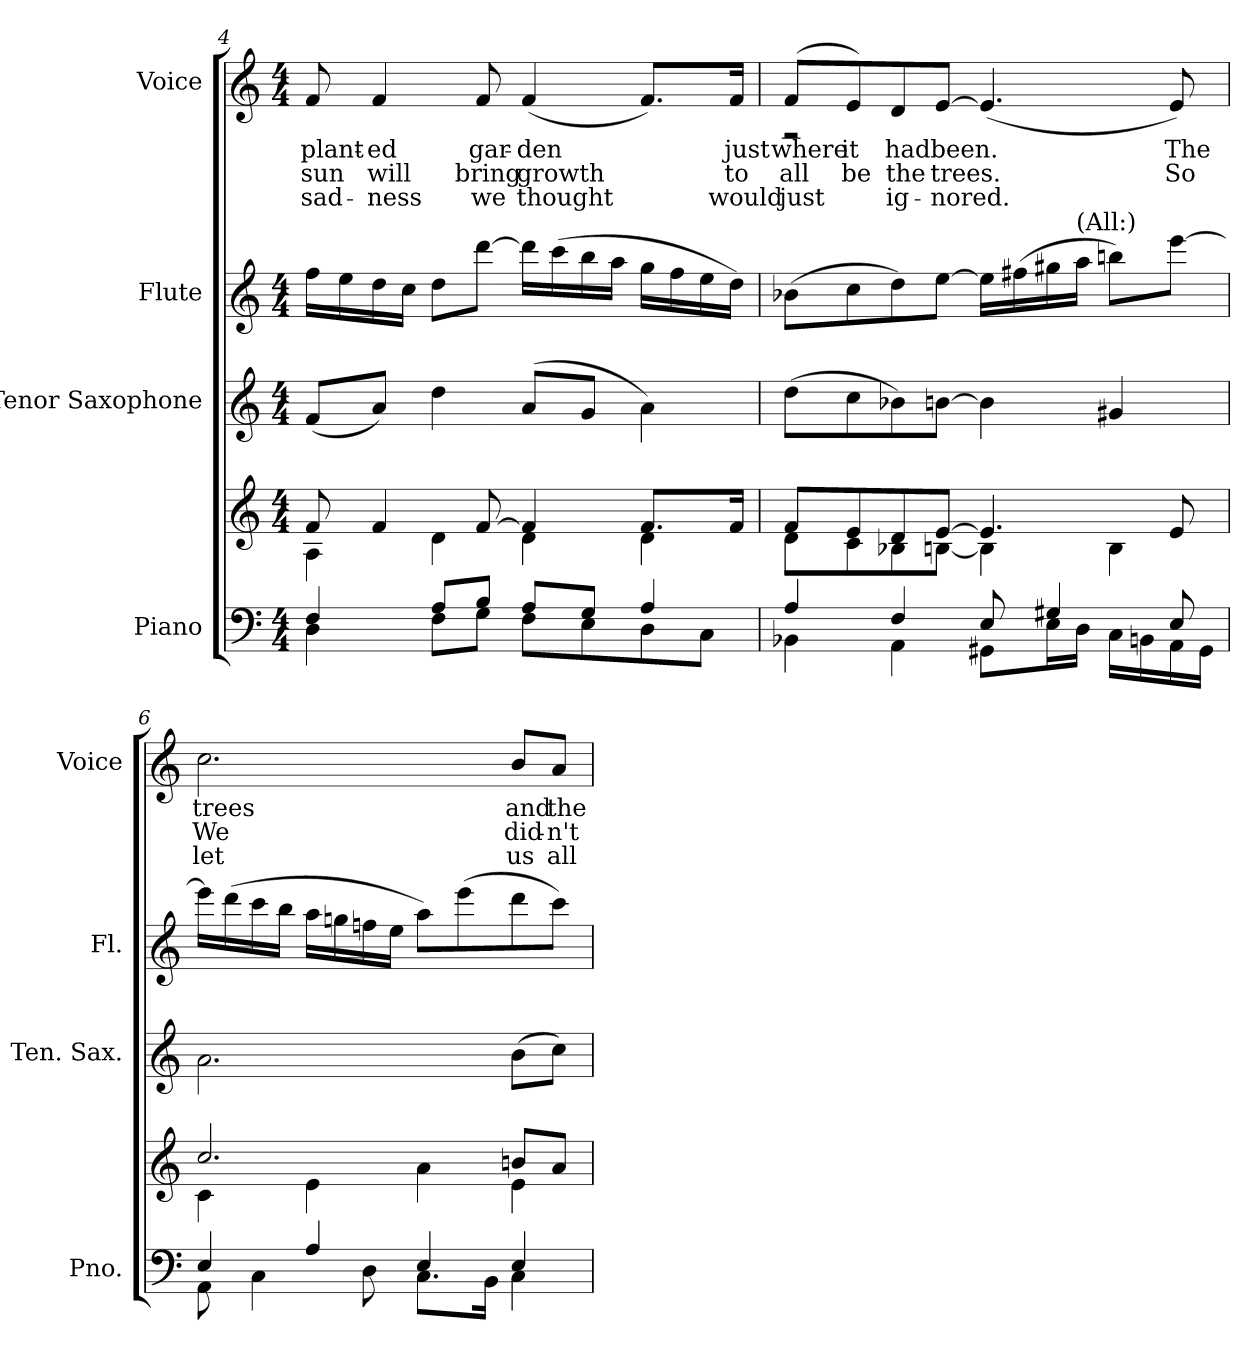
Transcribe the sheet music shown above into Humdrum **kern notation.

**kern	**kern	**kern	**kern	**kern	**text	**text	**text
*part4	*part4	*part3	*part2	*part1	*part1	*part1	*part1
*staff5	*staff4	*staff3	*staff2	*staff1	*staff1	*staff1	*staff1
*I"Piano	*	*I"Tenor Saxophone	*I"Flute	*I"Voice	*	*	*
*I'Pno.	*	*I'Ten. Sax.	*I'Fl.	*I'Voice	*	*	*
!!LO:LB:g=z
*clefF4	*clefG2	*clefG2	*clefG2	*clefG2	*	*	*
*	*	*ITrd8c14	*	*	*	*	*
*k[]	*k[]	*k[]	*k[]	*k[]	*	*	*
*C:	*C:	*C:	*C:	*C:	*	*	*
*M4/4	*M4/4	*M4/4	*M4/4	*M4/4	*	*	*
=4	=4	=4	=4	=4	=4	=4	=4
*^	*^	*	*	*	*	*	*
!	!	!	!	!	!	!	!LO:LY:b:color=#000000	!LO:LY:b:color=#000000	!LO:LY:b:color=#000000
4Fi/	4Di\	8fi/	4Ai\	(8Fi/L	16ffi\LL	8fi/	-plant-	sun	sad-
.	.	.	.	.	16eei\	.	.	.	.
!	!	!	!	!	!	!	!LO:LY:b:color=#000000	!LO:LY:b:color=#000000	!LO:LY:b:color=#000000
.	.	4fi/	.	8Ai/J)	16ddi\	4fi/	-ed	will	-ness
.	.	.	.	.	16cci\JJ	.	.	.	.
8Ai/L	8Fi\L	.	4di\	4di\	8ddi\L	.	.	.	.
!	!	!	!	!	!	!	!LO:LY:b:color=#000000	!LO:LY:b:color=#000000	!LO:LY:b:color=#000000
8Bi/J	8Gi\J	[8fi/	.	.	[8dddi\J	8fi/	gar-	bring	we
!	!	!	!	!	!	!	!LO:LY:b:color=#000000	!LO:LY:b:color=#000000	!LO:LY:b:color=#000000
8Ai/L	8Fi\L	4fi/]	4di\	(8Ai/L	16dddi\LL]	(4fi/	-den	growth	thought
.	.	.	.	.	(16ccci\	.	.	.	.
8Gi/J	8Ei\	.	.	8Gi/J	16bbi\	.	.	.	.
.	.	.	.	.	16aai\JJ	.	.	.	.
4Ai/	8Di\	8.fi/L	4di\	4Ai\)	16ggi\LL	8.fi/L)	.	.	.
.	.	.	.	.	16ffi\	.	.	.	.
.	8Ci\J	.	.	.	16eei\	.	.	.	.
!	!	!	!	!	!	!	!LO:LY:b:color=#000000	!LO:LY:b:color=#000000	!LO:LY:b:color=#000000
.	.	16fi/Jk	.	.	16ddi\JJ)	16fi/Jk	just	to	would
=5	=5	=5	=5	=5	=5	=5	=5	=5	=5
!	!	!	!	!	!	!	!LO:LY:b:color=#000000	!LO:LY:b:color=#000000	!LO:LY:b:color=#000000
*	*	*	*	*	*	*^	*	*	*
4Ai/	4BB-Xi\	8fi/L	8di\L	(8di\L	(8b-Xi\L	(8fi/L	2r	where	all	just
!	!	!	!	!	!	!	!	!LO:LY:b:color=#000000	!LO:LY:b:color=#000000	!
.	.	8ei/	8ci\	8ci\	8cci\	8ei/)	.	it	be	.
!	!	!	!	!	!	!	!	!LO:LY:b:color=#000000	!LO:LY:b:color=#000000	!LO:LY:b:color=#000000
4Fi/	4AAi\	8di/	8B-Xi\	8B-Xi\)	8ddi\)	8di/	.	had	the	ig-
!	!	!	!	!	!	!	!	!LO:LY:b:color=#000000	!LO:LY:b:color=#000000	!LO:LY:b:color=#000000
.	.	[8ei/J	[8Bni\J	[8Bni\J	[8eei\J	[8ei/J	.	been.	trees.	-nored.
8Ei/	8GG#Xi\L	4.ei/]	4Bi\]	4Bi\]	16eei\LL]	(4.ei/]	2ryy	.	.	.
.	.	.	.	.	(16ff#Xi\	.	.	.	.	.
4G#Xi/	16Ei\L	.	.	.	16gg#Xi\	.	.	.	.	.
!	!	!	!	!	!LO:TX:a:t=(All&colon;)	!	!	!	!	!
.	16Di\JJ	.	.	.	16aai\JJ	.	.	.	.	.
.	16Ci\LL	.	4Bi\	4G#Xi/	8bbni\L)	.	.	.	.	.
.	16BBni\	.	.	.	.	.	.	.	.	.
!	!	!	!	!	!	!	!	!LO:LY:b:color=#000000	!LO:LY:b:color=#000000	!
8Ei/	16AAi\	8ei/	.	.	[8eeei\J	8ei/)	.	The	So	.
.	16GG#i\JJ	.	.	.	.	.	.	.	.	.
*	*	*	*	*	*	*v	*v	*	*	*
=6	=6	=6	=6	=6	=6	=6	=6	=6	=6
!	!	!	!	!	!	!	!LO:LY:b:color=#000000	!LO:LY:b:color=#000000	!LO:LY:b:color=#000000
4Ei/	8AAi\	2.cci/	4ci\	2.Ai\	16eeei\LL]	2.cci\	trees	We	let
.	.	.	.	.	(16dddi\	.	.	.	.
.	4Ci\	.	.	.	16ccci\	.	.	.	.
.	.	.	.	.	16bbi\JJ	.	.	.	.
4Ai/	.	.	4ei\	.	16aai\LL	.	.	.	.
.	.	.	.	.	16ggni\	.	.	.	.
.	8Di\	.	.	.	16ffni\	.	.	.	.
.	.	.	.	.	16eei\JJ	.	.	.	.
4Ei/	8.Ci\L	.	4ai\	.	8aai\L)	.	.	.	.
.	.	.	.	.	(8eeei\	.	.	.	.
.	16BBi\Jk	.	.	.	.	.	.	.	.
!	!	!	!	!	!	!	!LO:LY:b:color=#000000	!LO:LY:b:color=#000000	!LO:LY:b:color=#000000
4Ei/	4Ci\	8bni/L	4ei\	(8Bi\L	8dddi\	8bi/L	and	did-	us
!	!	!	!	!	!	!	!LO:LY:b:color=#000000	!LO:LY:b:color=#000000	!LO:LY:b:color=#000000
.	.	8ai/J	.	8ci\J)	8ccci\J)	8ai/J	the	-n't	all
*v	*v	*	*	*	*	*	*	*	*
*	*v	*v	*	*	*	*	*	*
=	=	=	=	=	=	=	=
*-	*-	*-	*-	*-	*-	*-	*-
